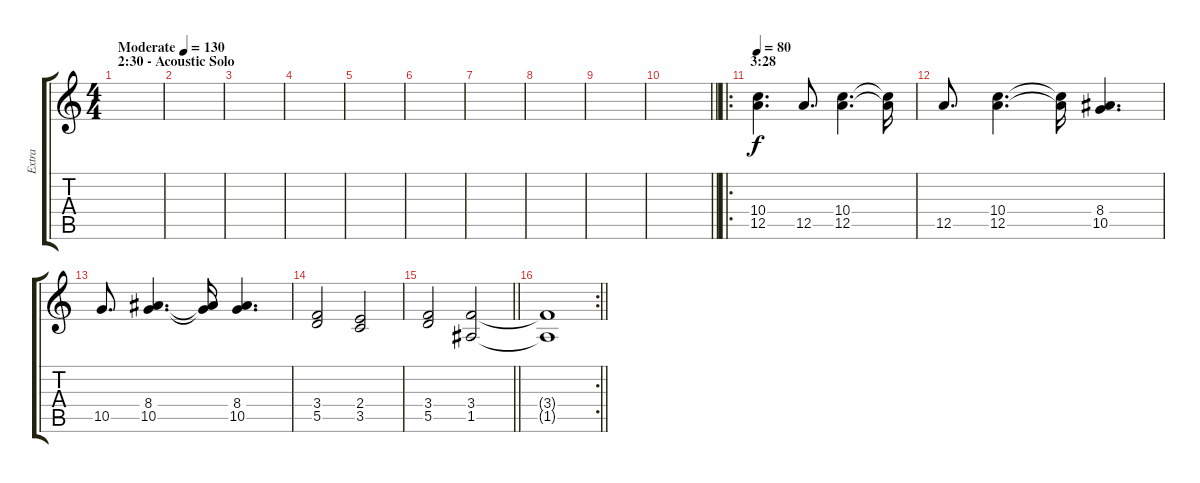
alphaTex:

\track ("Extra" "Extra") {instrument electricguitarjazz}
\staff {score tabs}
\tuning (E4 B3 G3 D3 A2 E2) {hide}
\ts (4 4)
\section ("" "2:30 - Acoustic Solo")
\tempo (130 "Moderate")
\clef g2
\ks c
|
|
|
|
|
|
|
|
|
\barLineRight lightlight
|
\ro
\section ("" "3:28")
\tempo 80
(10.4 12.5).4{d instrument acousticguitarsteel} 12.5.8{d} (10.4 12.5).4{d} (10.4{t} 12.5{t}).16 |
12.5.8{d} (10.4 12.5).4{d} (10.4{t} 12.5{t}).16 (8.4 10.5).4{d} |
10.5.8{d} (8.4 10.5).4{d} (8.4{t} 10.5{t}).16 (8.4 10.5).4{d} |
(3.4 5.5).2 (2.4 3.5).2 |
\barLineRight lightlight
(3.4 5.5).2 (3.4 1.5).2 |
\rc 2
\barLineRight lightlight
(3.4{t} 1.5{t}).1
